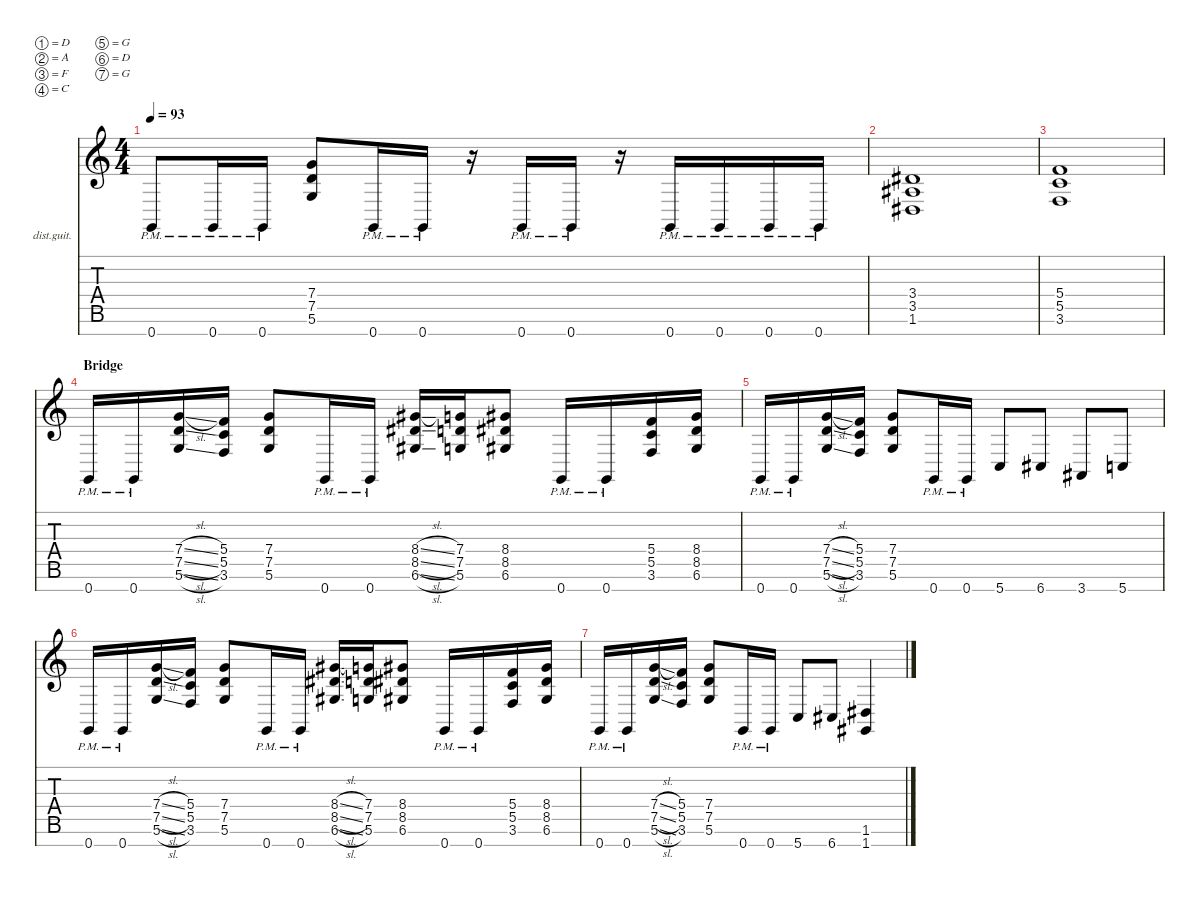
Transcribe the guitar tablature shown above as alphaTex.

\defaultSystemsLayout 2
\hideDynamics
\bracketExtendMode nobrackets
\firstSystemTrackNameOrientation horizontal
\otherSystemsTrackNameOrientation horizontal
\track ("Rhytm" "dist.guit.") {defaultSystemsLayout 2 instrument distortionguitar}
\staff {score tabs}
\tuning (D4 A3 F3 C3 G2 D2 G1)
\ts (4 4)
\tempo 93
\clef g2
\ks c
0.7{pm}.8{dy mf beam Up} 0.7{pm}.16{beam Up} 0.7{pm}.16{beam Up} (5.6 7.5 7.4).8{beam Up} 0.7{pm}.16{beam Up} 0.7{pm}.16{beam Up} r.16{beam Up} 0.7{pm}.16{beam Up} 0.7{pm}.16{beam Up} r.16{beam Up} 0.7{pm}.16{beam Up} 0.7{pm}.16{beam Up} 0.7{pm}.16{beam Up} 0.7{pm}.16{beam Up} |
(1.6{acc #} 3.5{acc #} 3.4{acc #}).1{beam Up} |
(3.6 5.5 5.4).1{beam Up} |
\section ("" "Bridge")
0.7{pm}.16{beam Up} 0.7{pm}.16{beam Up} (5.6{sl} 7.5{sl} 7.4{sl}).16{beam Up} (3.6 5.5 5.4).16{beam Up} (5.6 7.5 7.4).8{beam Up} 0.7{pm}.16{beam Up} 0.7{pm}.16{beam Up} (6.6{sl acc #} 8.5{sl acc #} 8.4{sl acc #}).16{beam Up} (5.6 7.5 7.4).16{beam Up} (6.6{acc #} 8.5{acc #} 8.4{acc #}).8{beam Up} 0.7{pm}.16{beam Up} 0.7{pm}.16{beam Up} (3.6 5.5 5.4).16{beam Up} (6.6{acc #} 8.5{acc #} 8.4{acc #}).16{beam Up} |
0.7{pm}.16{beam Up} 0.7{pm}.16{beam Up} (5.6{sl} 7.5{sl} 7.4{sl}).16{beam Up} (3.6 5.5 5.4).16{beam Up} (5.6 7.5 7.4).8{beam Up} 0.7{pm}.16{beam Up} 0.7{pm}.16{beam Up} 5.7.8{beam Up} 6.7{acc #}.8{beam Up} 3.7{acc #}.8{beam Up} 5.7.8{beam Up} |
0.7{pm}.16{beam Up} 0.7{pm}.16{beam Up} (5.6{sl} 7.5{sl} 7.4{sl}).16{beam Up} (3.6 5.5 5.4).16{beam Up} (5.6 7.5 7.4).8{beam Up} 0.7{pm}.16{beam Up} 0.7{pm}.16{beam Up} (6.6{sl acc #} 8.5{sl acc #} 8.4{sl acc #}).16{beam Up} (5.6 7.5 7.4).16{beam Up} (6.6{acc #} 8.5{acc #} 8.4{acc #}).8{beam Up} 0.7{pm}.16{beam Up} 0.7{pm}.16{beam Up} (3.6 5.5 5.4).16{beam Up} (6.6{acc #} 8.5{acc #} 8.4{acc #}).16{beam Up} |
0.7{pm}.16{beam Up} 0.7{pm}.16{beam Up} (5.6{sl} 7.5{sl} 7.4{sl}).16{beam Up} (3.6 5.5 5.4).16{beam Up} (5.6 7.5 7.4).8{beam Up} 0.7{pm}.16{beam Up} 0.7{pm}.16{beam Up} 5.7.8{beam Up} 6.7{acc #}.8{beam Up} (1.7{acc #} 1.6{acc #}).4{beam Up}
